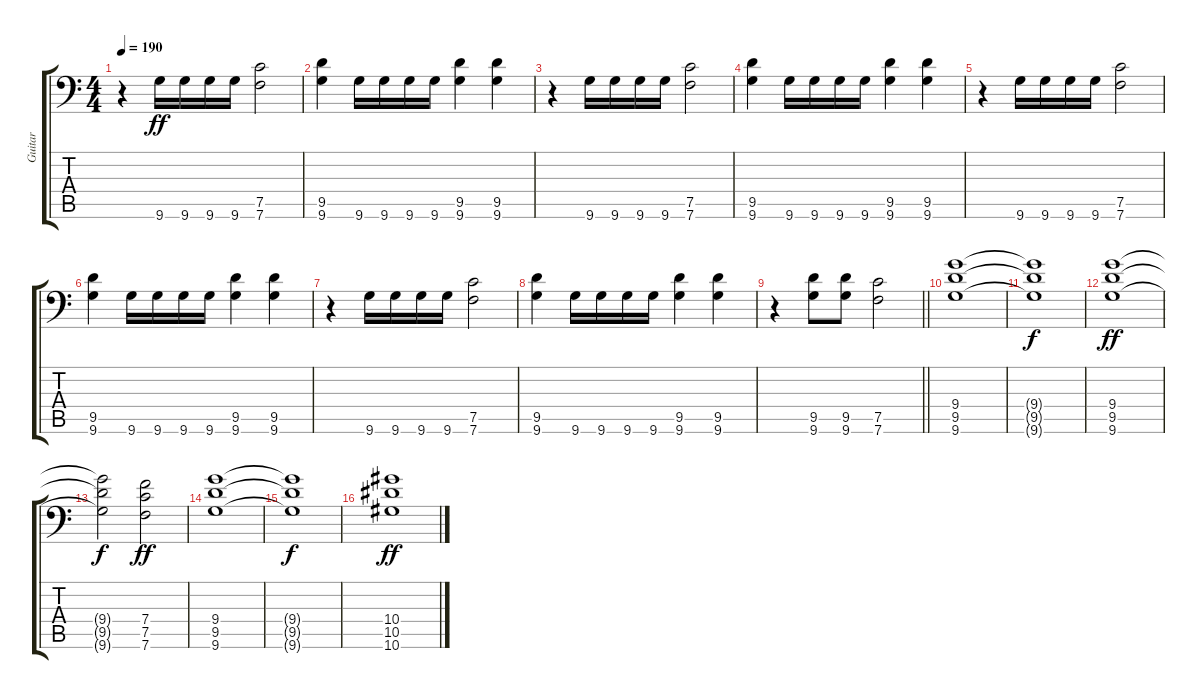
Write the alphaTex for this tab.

\track ("Guitar" "Guitar") {instrument distortionguitar}
\staff {score tabs}
\tuning (C4 G3 Eb3 Bb2 F2 Bb1) {hide}
\ts (4 4)
\tempo 190
\clef f4
\ks c
r.4{dy ff} 9.6.16 9.6.16 9.6.16 9.6.16 (7.5 7.6).2 |
(9.5 9.6).4 9.6.16 9.6.16 9.6.16 9.6.16 (9.5 9.6).4 (9.5 9.6).4 |
r.4 9.6.16 9.6.16 9.6.16 9.6.16 (7.5 7.6).2 |
(9.5 9.6).4 9.6.16 9.6.16 9.6.16 9.6.16 (9.5 9.6).4 (9.5 9.6).4 |
r.4 9.6.16 9.6.16 9.6.16 9.6.16 (7.5 7.6).2 |
(9.5 9.6).4 9.6.16 9.6.16 9.6.16 9.6.16 (9.5 9.6).4 (9.5 9.6).4 |
r.4 9.6.16 9.6.16 9.6.16 9.6.16 (7.5 7.6).2 |
(9.5 9.6).4 9.6.16 9.6.16 9.6.16 9.6.16 (9.5 9.6).4 (9.5 9.6).4 |
\barLineRight lightlight
r.4 (9.5 9.6).8 (9.5 9.6).8 (7.5 7.6).2 |
(9.4 9.5 9.6).1 |
(9.4{t} 9.5{t} 9.6{t}).1{dy f} |
(9.4 9.5 9.6).1{dy ff} |
(9.4{t} 9.5{t} 9.6{t}).2{dy f} (7.4 7.5 7.6).2{dy ff} |
(9.4 9.5 9.6).1 |
(9.4{t} 9.5{t} 9.6{t}).1{dy f} |
(10.4 10.5 10.6).1{dy ff}
